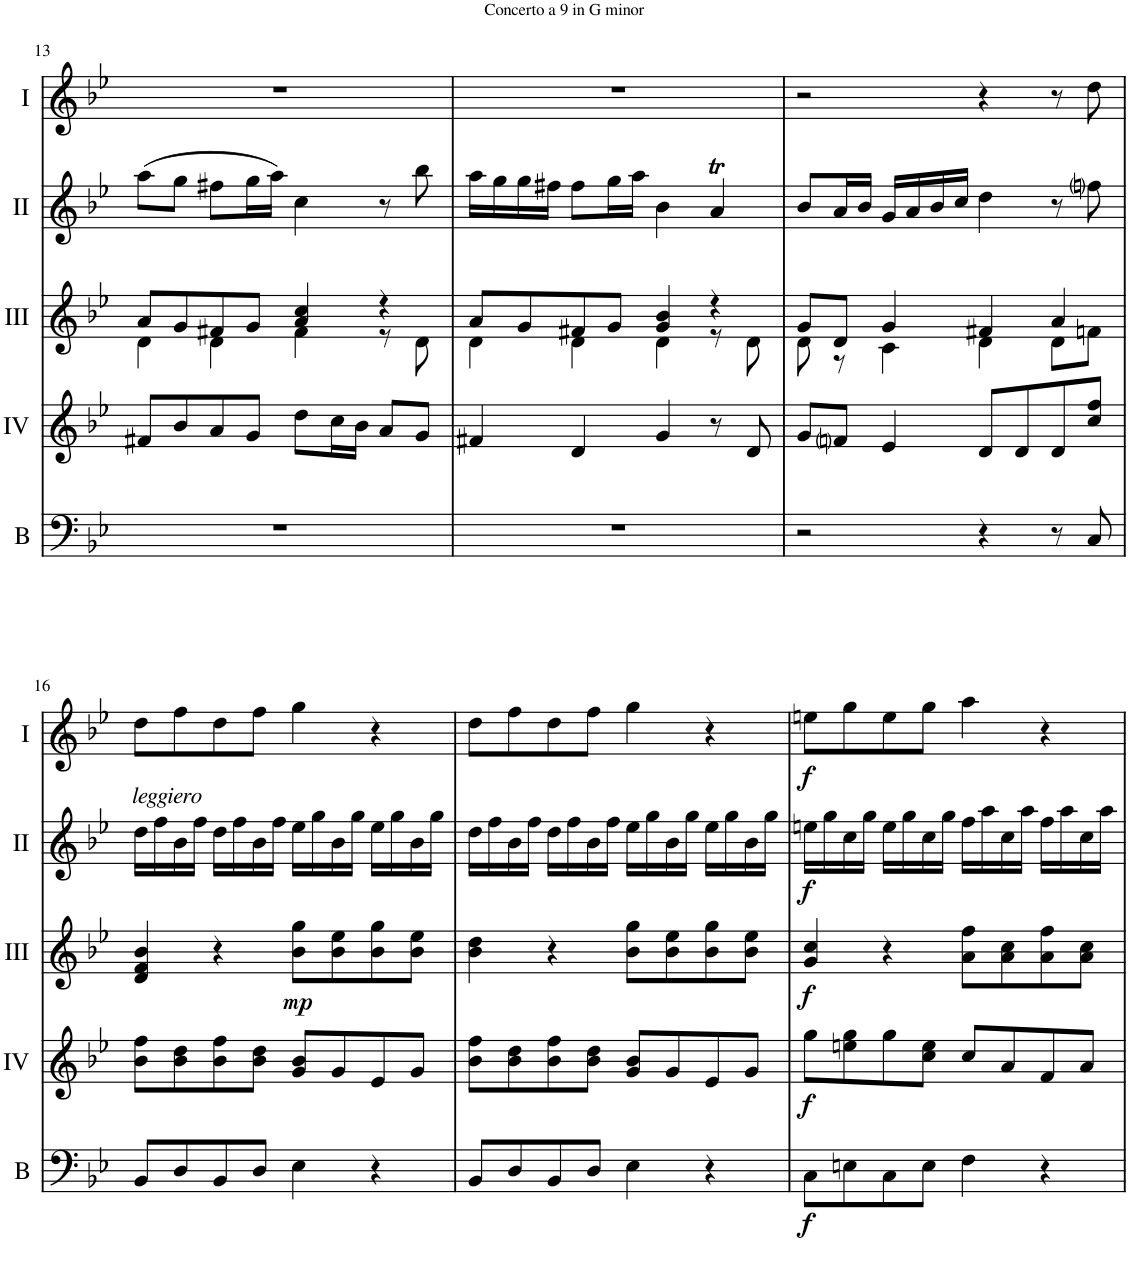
**kern	**dynam	**kern	**dynam	**kern	**dynam	**kern	**dynam	**kern	**dynam
*part5	*part5	*part4	*part4	*part3	*part3	*part2	*part2	*part1	*part1
*staff5	*staff5	*staff4	*staff4	*staff3	*staff3	*staff2	*staff2	*staff1	*staff1
*I"Bass	*	*I"Acc. 4	*	*I"Acc. 3	*	*I"Acc. 2	*	*I"Acc. 1	*
*I'B	*	*	*	*	*	*	*	*	*
!!LO:PB:g=z
*clefF4	*	*clefG2	*	*clefG2	*	*clefG2	*	*clefG2	*
*Trd7c12	*	*Trd7c12	*	*	*	*	*	*	*
*k[b-e-]	*	*k[b-e-]	*	*k[b-e-]	*	*k[b-e-]	*	*k[b-e-]	*
*M4/4	*	*M4/4	*	*M4/4	*	*M4/4	*	*M4/4	*
*met(c)	*	*met(c)	*	*met(c)	*	*met(c)	*	*met(c)	*
=13	=13	=13	=13	=13	=13	=13	=13	=13	=13
*	*	*	*	*^	*	*	*	*	*
1r	.	8f#X/L	.	8a/L	4d\	.	(8aa\L	.	1r	.
.	.	8b-/	.	8g/	.	.	8gg\J	.	.	.
.	.	8a/	.	8f#X/	4d\	.	8ff#X\L	.	.	.
.	.	8g/J	.	8g/J	.	.	16gg\L	.	.	.
.	.	.	.	.	.	.	16aa\JJ)	.	.	.
.	.	8dd\L	.	4a/ 4cc/	4f#\	.	4cc\	.	.	.
.	.	16cc\L	.	.	.	.	.	.	.	.
.	.	16b-\JJ	.	.	.	.	.	.	.	.
.	.	8a/L	.	4r	8r	.	8r	.	.	.
.	.	8g/J	.	.	8d\	.	8bb-\	.	.	.
=14	=14	=14	=14	=14	=14	=14	=14	=14	=14	=14
1r	.	4f#X/	.	8a/L	4d\	.	16aa\LL	.	1r	.
.	.	.	.	.	.	.	16gg\	.	.	.
.	.	.	.	8g/	.	.	16gg\	.	.	.
.	.	.	.	.	.	.	16ff#X\JJ	.	.	.
.	.	4d/	.	8f#X/	4d\	.	8ff#\L	.	.	.
.	.	.	.	8g/J	.	.	16gg\L	.	.	.
.	.	.	.	.	.	.	16aa\JJ	.	.	.
.	.	4g/	.	4g/ 4b-/	4d\	.	4b-\	.	.	.
.	.	8r	.	4r	8r	.	4at/	.	.	.
.	.	8d/	.	.	8d\	.	.	.	.	.
=15	=15	=15	=15	=15	=15	=15	=15	=15	=15	=15
2r	.	8g/L	.	8g/L	8d\	.	8b-/L	.	2r	.
.	.	8fni/J	.	8d/J	8r	.	16a/L	.	.	.
.	.	.	.	.	.	.	16b-/JJ	.	.	.
.	.	4e-/	.	4g/	4c\	.	16g/LL	.	.	.
.	.	.	.	.	.	.	16a/	.	.	.
.	.	.	.	.	.	.	16b-/	.	.	.
.	.	.	.	.	.	.	16cc/JJ	.	.	.
4r	.	8d/L	.	4f#X/	4d\	.	4dd\	.	4r	.
.	.	8d/	.	.	.	.	.	.	.	.
8r	.	8d/	.	4a/	8d\L	.	8r	.	8r	.
8C/	.	8cc/ 8ff/J	.	.	8fn\J	.	8ffni\	.	8dd\	.
!!LO:LB:g=z
=16	=16	=16	=16	=16	=16	=16	=16	=16	=16	=16
!	!	!	!	!	!	!	!LO:TX:a:i:t=leggiero	!	!	!
*	*	*	*	*v	*v	*	*	*	*	*
8BB-/L	.	8b-\ 8ff\L	.	4d/ 4f/ 4b-/	.	16dd\LL	.	8dd\L	.
.	.	.	.	.	.	16ff\	.	.	.
8D/	.	8b-\ 8dd\	.	.	.	16b-\	.	8ff\	.
.	.	.	.	.	.	16ff\JJ	.	.	.
8BB-/	.	8b-\ 8ff\	.	4r	.	16dd\LL	.	8dd\	.
.	.	.	.	.	.	16ff\	.	.	.
8D/J	.	8b-\ 8dd\J	.	.	.	16b-\	.	8ff\J	.
.	.	.	.	.	.	16ff\JJ	.	.	.
!	!	!	!	!	!LO:DY:b	!	!	!	!
4E-\	.	8g/ 8b-/L	.	8b-\ 8gg\L	mp	16ee-\LL	.	4gg\	.
.	.	.	.	.	.	16gg\	.	.	.
.	.	8g/	.	8b-\ 8ee-\	.	16b-\	.	.	.
.	.	.	.	.	.	16gg\JJ	.	.	.
4r	.	8e-/	.	8b-\ 8gg\	.	16ee-\LL	.	4r	.
.	.	.	.	.	.	16gg\	.	.	.
.	.	8g/J	.	8b-\ 8ee-\J	.	16b-\	.	.	.
.	.	.	.	.	.	16gg\JJ	.	.	.
=17	=17	=17	=17	=17	=17	=17	=17	=17	=17
8BB-/L	.	8b-\ 8ff\L	.	4b-\ 4dd\	.	16dd\LL	.	8dd\L	.
.	.	.	.	.	.	16ff\	.	.	.
8D/	.	8b-\ 8dd\	.	.	.	16b-\	.	8ff\	.
.	.	.	.	.	.	16ff\JJ	.	.	.
8BB-/	.	8b-\ 8ff\	.	4r	.	16dd\LL	.	8dd\	.
.	.	.	.	.	.	16ff\	.	.	.
8D/J	.	8b-\ 8dd\J	.	.	.	16b-\	.	8ff\J	.
.	.	.	.	.	.	16ff\JJ	.	.	.
4E-\	.	8g/ 8b-/L	.	8b-\ 8gg\L	.	16ee-\LL	.	4gg\	.
.	.	.	.	.	.	16gg\	.	.	.
.	.	8g/	.	8b-\ 8ee-\	.	16b-\	.	.	.
.	.	.	.	.	.	16gg\JJ	.	.	.
4r	.	8e-/	.	8b-\ 8gg\	.	16ee-\LL	.	4r	.
.	.	.	.	.	.	16gg\	.	.	.
.	.	8g/J	.	8b-\ 8ee-\J	.	16b-\	.	.	.
.	.	.	.	.	.	16gg\JJ	.	.	.
=18	=18	=18	=18	=18	=18	=18	=18	=18	=18
!	!LO:DY:b	!	!LO:DY:b	!	!LO:DY:b	!	!LO:DY:b	!	!LO:DY:b
8C\L	f	8gg\L	f	4g/ 4cc/	f	16een\LL	f	8een\L	f
.	.	.	.	.	.	16gg\	.	.	.
8En\	.	8een\ 8gg\	.	.	.	16cc\	.	8gg\	.
.	.	.	.	.	.	16gg\JJ	.	.	.
8C\	.	8gg\	.	4r	.	16ee\LL	.	8ee\	.
.	.	.	.	.	.	16gg\	.	.	.
8E\J	.	8cc\ 8ee\J	.	.	.	16cc\	.	8gg\J	.
.	.	.	.	.	.	16gg\JJ	.	.	.
4F\	.	8cc/L	.	8a\ 8ff\L	.	16ff\LL	.	4aa\	.
.	.	.	.	.	.	16aa\	.	.	.
.	.	8a/	.	8a\ 8cc\	.	16cc\	.	.	.
.	.	.	.	.	.	16aa\JJ	.	.	.
4r	.	8f/	.	8a\ 8ff\	.	16ff\LL	.	4r	.
.	.	.	.	.	.	16aa\	.	.	.
.	.	8a/J	.	8a\ 8cc\J	.	16cc\	.	.	.
.	.	.	.	.	.	16aa\JJ	.	.	.
=	=	=	=	=	=	=	=	=	=
*-	*-	*-	*-	*-	*-	*-	*-	*-	*-
